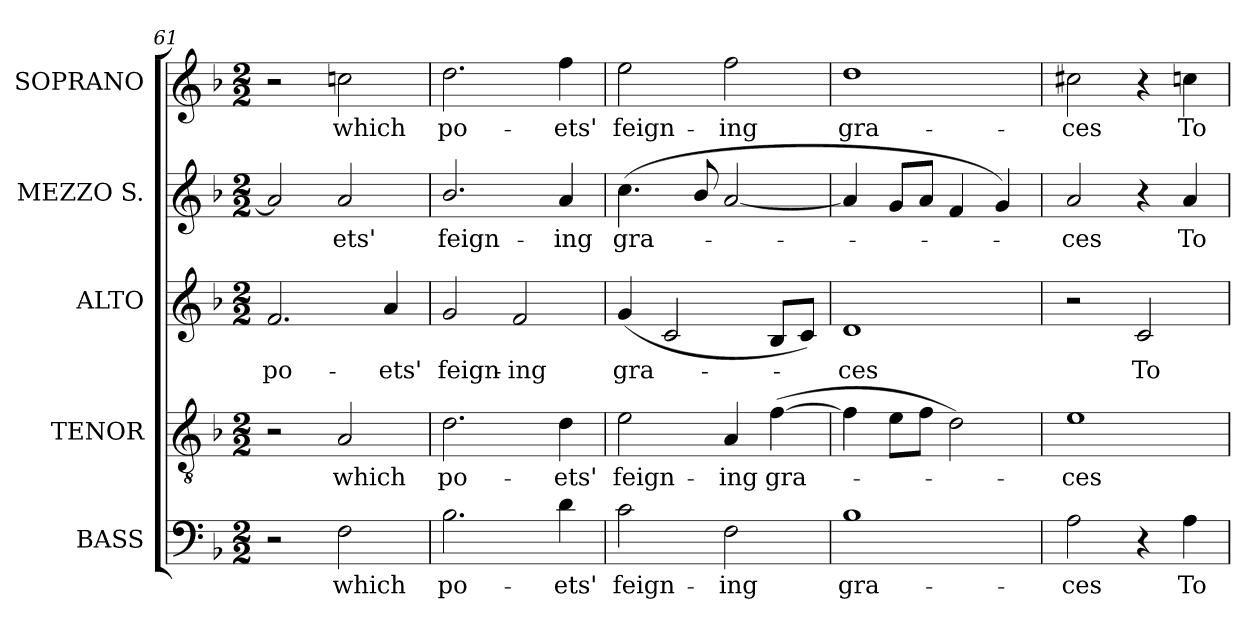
**kern	**text	**kern	**text	**kern	**text	**kern	**text	**kern	**text
*part5	*part5	*part4	*part4	*part3	*part3	*part2	*part2	*part1	*part1
*staff5	*staff5	*staff4	*staff4	*staff3	*staff3	*staff2	*staff2	*staff1	*staff1
*I"BASS	*	*I"TENOR	*	*I"ALTO	*	*I"MEZZO  S.	*	*I"SOPRANO	*
*I'B.	*	*I'T.	*	*I'A.	*	*I'M-S.	*	*I'S.	*
*clefF4	*	*clefGv2	*	*clefG2	*	*clefG2	*	*clefG2	*
*	*	*ITrd7c12	*	*	*	*	*	*	*
*k[b-]	*	*k[b-]	*	*k[b-]	*	*k[b-]	*	*k[b-]	*
*F:	*	*F:	*	*F:	*	*F:	*	*F:	*
*M2/2	*	*M2/2	*	*M2/2	*	*M2/2	*	*M2/2	*
=61	=61	=61	=61	=61	=61	=61	=61	=61	=61
!	!	!	!	!	!LO:LY:b:color=#000000	!	!	!	!
2r	.	2r	.	2.fi/	po-	2ai/]	.	2r	.
!	!LO:LY:b:color=#000000	!	!	!	!	!	!	!	!
!	!	!	!LO:LY:b:color=#000000	!	!	!	!	!	!
!	!	!	!	!	!	!	!LO:LY:b:color=#000000	!	!
!	!	!	!	!	!	!	!	!	!LO:LY:b:color=#000000
2Fi\	which	2AAi/	which	.	.	2ai/	-ets'	2ccni\	which
!	!	!	!	!	!LO:LY:b:color=#000000	!	!	!	!
.	.	.	.	4ai/	-ets'	.	.	.	.
!!LO:LB:g=z
=62	=62	=62	=62	=62	=62	=62	=62	=62	=62
!	!LO:LY:b:color=#000000	!	!	!	!	!	!	!	!
!	!	!	!LO:LY:b:color=#000000	!	!	!	!	!	!
!	!	!	!	!	!LO:LY:b:color=#000000	!	!	!	!
!	!	!	!	!	!	!	!LO:LY:b:color=#000000	!	!
!	!	!	!	!	!	!	!	!	!LO:LY:b:color=#000000
2.B-i\	po-	2.Di\	po-	2gi/	feign-	2.b-i/	feign-	2.ddi\	po-
!	!	!	!	!	!LO:LY:b:color=#000000	!	!	!	!
.	.	.	.	2fi/	-ing	.	.	.	.
!	!LO:LY:b:color=#000000	!	!	!	!	!	!	!	!
!	!	!	!LO:LY:b:color=#000000	!	!	!	!	!	!
!	!	!	!	!	!	!	!LO:LY:b:color=#000000	!	!
!	!	!	!	!	!	!	!	!	!LO:LY:b:color=#000000
4di\	-ets'	4Di\	-ets'	.	.	4ai/	-ing	4ffi\	-ets'
=63	=63	=63	=63	=63	=63	=63	=63	=63	=63
!	!LO:LY:b:color=#000000	!	!	!	!	!	!	!	!
!	!	!	!LO:LY:b:color=#000000	!	!	!	!	!	!
!	!	!	!	!	!LO:LY:b:color=#000000	!	!	!	!
!	!	!	!	!	!	!	!LO:LY:b:color=#000000	!	!
!	!	!	!	!	!	!	!	!	!LO:LY:b:color=#000000
2ci\	feign-	2Ei\	feign-	(4gi/	gra-	(4.cci\	gra-	2eei\	feign-
.	.	.	.	2ci/	.	.	.	.	.
.	.	.	.	.	.	8b-i/	.	.	.
!	!LO:LY:b:color=#000000	!	!	!	!	!	!	!	!
!	!	!	!LO:LY:b:color=#000000	!	!	!	!	!	!
!	!	!	!	!	!	!	!	!	!LO:LY:b:color=#000000
2Fi\	-ing	4AAi/	-ing	.	.	[2ai/	.	2ffi\	-ing
!	!	!	!LO:LY:b:color=#000000	!	!	!	!	!	!
.	.	([4Fi\	gra-	8B-i/L	.	.	.	.	.
.	.	.	.	8ci/J)	.	.	.	.	.
=64	=64	=64	=64	=64	=64	=64	=64	=64	=64
!	!LO:LY:b:color=#000000	!	!	!	!	!	!	!	!
!	!	!	!	!	!LO:LY:b:color=#000000	!	!	!	!
!	!	!	!	!	!	!	!	!	!LO:LY:b:color=#000000
1B-i	gra-	4Fi\]	.	1di	-ces	4ai/]	.	1ddi	gra-
.	.	8Ei\L	.	.	.	8gi/L	.	.	.
.	.	8Fi\J	.	.	.	8ai/J	.	.	.
.	.	2Di\)	.	.	.	4fi/	.	.	.
.	.	.	.	.	.	4gi/)	.	.	.
=65	=65	=65	=65	=65	=65	=65	=65	=65	=65
!	!LO:LY:b:color=#000000	!	!	!	!	!	!	!	!
!	!	!	!LO:LY:b:color=#000000	!	!	!	!	!	!
!	!	!	!	!	!	!	!LO:LY:b:color=#000000	!	!
!	!	!	!	!	!	!	!	!	!LO:LY:b:color=#000000
2Ai\	-ces	1Ei	-ces	2r	.	2ai/	-ces	2cc#Xi\	-ces
!	!	!	!	!	!LO:LY:b:color=#000000	!	!	!	!
4r	.	.	.	2ci/	To	4r	.	4r	.
!	!LO:LY:b:color=#000000	!	!	!	!	!	!	!	!
!	!	!	!	!	!	!	!LO:LY:b:color=#000000	!	!
!	!	!	!	!	!	!	!	!	!LO:LY:b:color=#000000
4Ai\	To	.	.	.	.	4ai/	To	4ccni\	To
=	=	=	=	=	=	=	=	=	=
*-	*-	*-	*-	*-	*-	*-	*-	*-	*-
